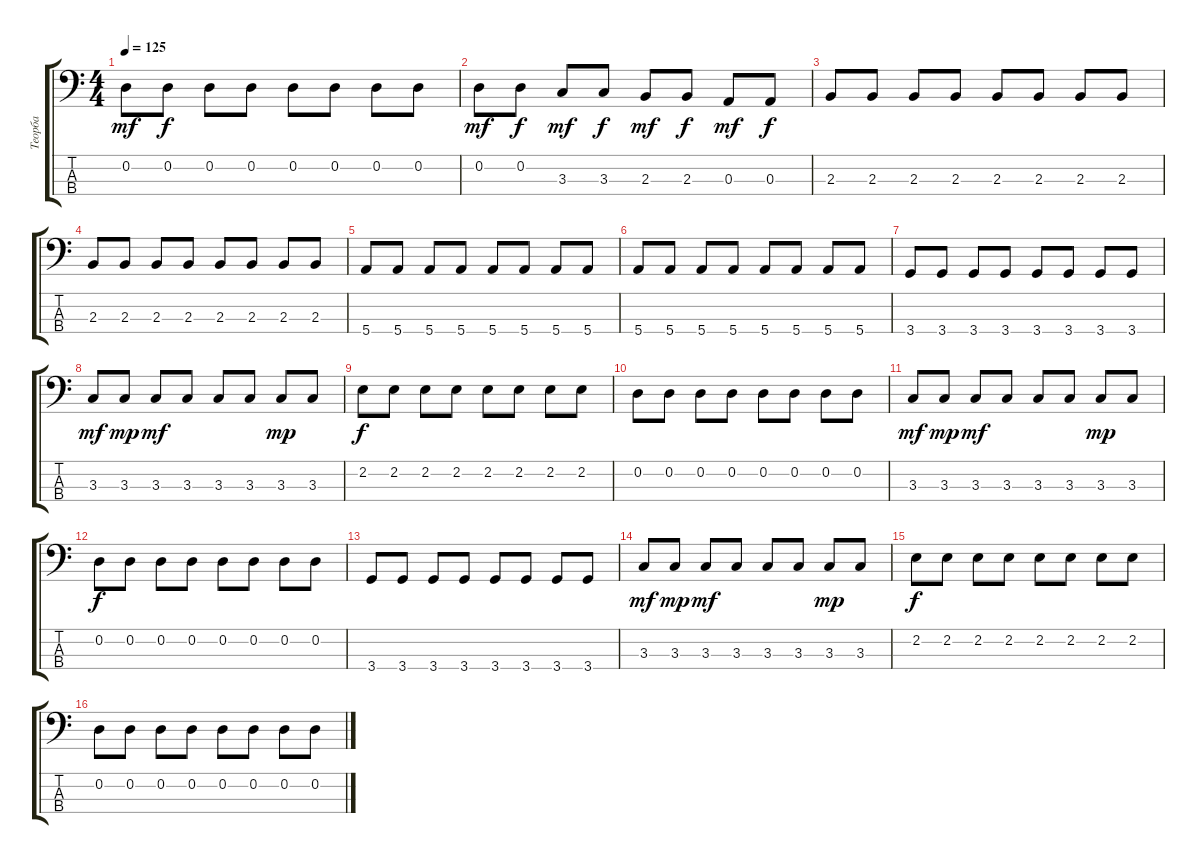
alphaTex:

\track ("Теорба" "Теорба") {instrument electricbassfinger}
\staff {score tabs}
\tuning (G2 D2 A1 E1) {hide}
\ts (4 4)
\tempo 125
\clef f4
\ks c
0.2.8{dy mf} 0.2.8{dy f} 0.2.8 0.2.8 0.2.8 0.2.8 0.2.8 0.2.8 |
0.2.8{dy mf} 0.2.8{dy f} 3.3.8{dy mf} 3.3.8{dy f} 2.3.8{dy mf} 2.3.8{dy f} 0.3.8{dy mf} 0.3.8{dy f} |
2.3.8 2.3.8 2.3.8 2.3.8 2.3.8 2.3.8 2.3.8 2.3.8 |
2.3.8 2.3.8 2.3.8 2.3.8 2.3.8 2.3.8 2.3.8 2.3.8 |
5.4.8 5.4.8 5.4.8 5.4.8 5.4.8 5.4.8 5.4.8 5.4.8 |
5.4.8 5.4.8 5.4.8 5.4.8 5.4.8 5.4.8 5.4.8 5.4.8 |
3.4.8 3.4.8 3.4.8 3.4.8 3.4.8 3.4.8 3.4.8 3.4.8 |
3.3.8{dy mf} 3.3.8{dy mp} 3.3.8{dy mf} 3.3.8 3.3.8 3.3.8 3.3.8{dy mp} 3.3.8 |
2.2.8{dy f} 2.2.8 2.2.8 2.2.8 2.2.8 2.2.8 2.2.8 2.2.8 |
0.2.8 0.2.8 0.2.8 0.2.8 0.2.8 0.2.8 0.2.8 0.2.8 |
3.3.8{dy mf} 3.3.8{dy mp} 3.3.8{dy mf} 3.3.8 3.3.8 3.3.8 3.3.8{dy mp} 3.3.8 |
0.2.8{dy f} 0.2.8 0.2.8 0.2.8 0.2.8 0.2.8 0.2.8 0.2.8 |
3.4.8 3.4.8 3.4.8 3.4.8 3.4.8 3.4.8 3.4.8 3.4.8 |
3.3.8{dy mf} 3.3.8{dy mp} 3.3.8{dy mf} 3.3.8 3.3.8 3.3.8 3.3.8{dy mp} 3.3.8 |
2.2.8{dy f} 2.2.8 2.2.8 2.2.8 2.2.8 2.2.8 2.2.8 2.2.8 |
0.2.8 0.2.8 0.2.8 0.2.8 0.2.8 0.2.8 0.2.8 0.2.8
